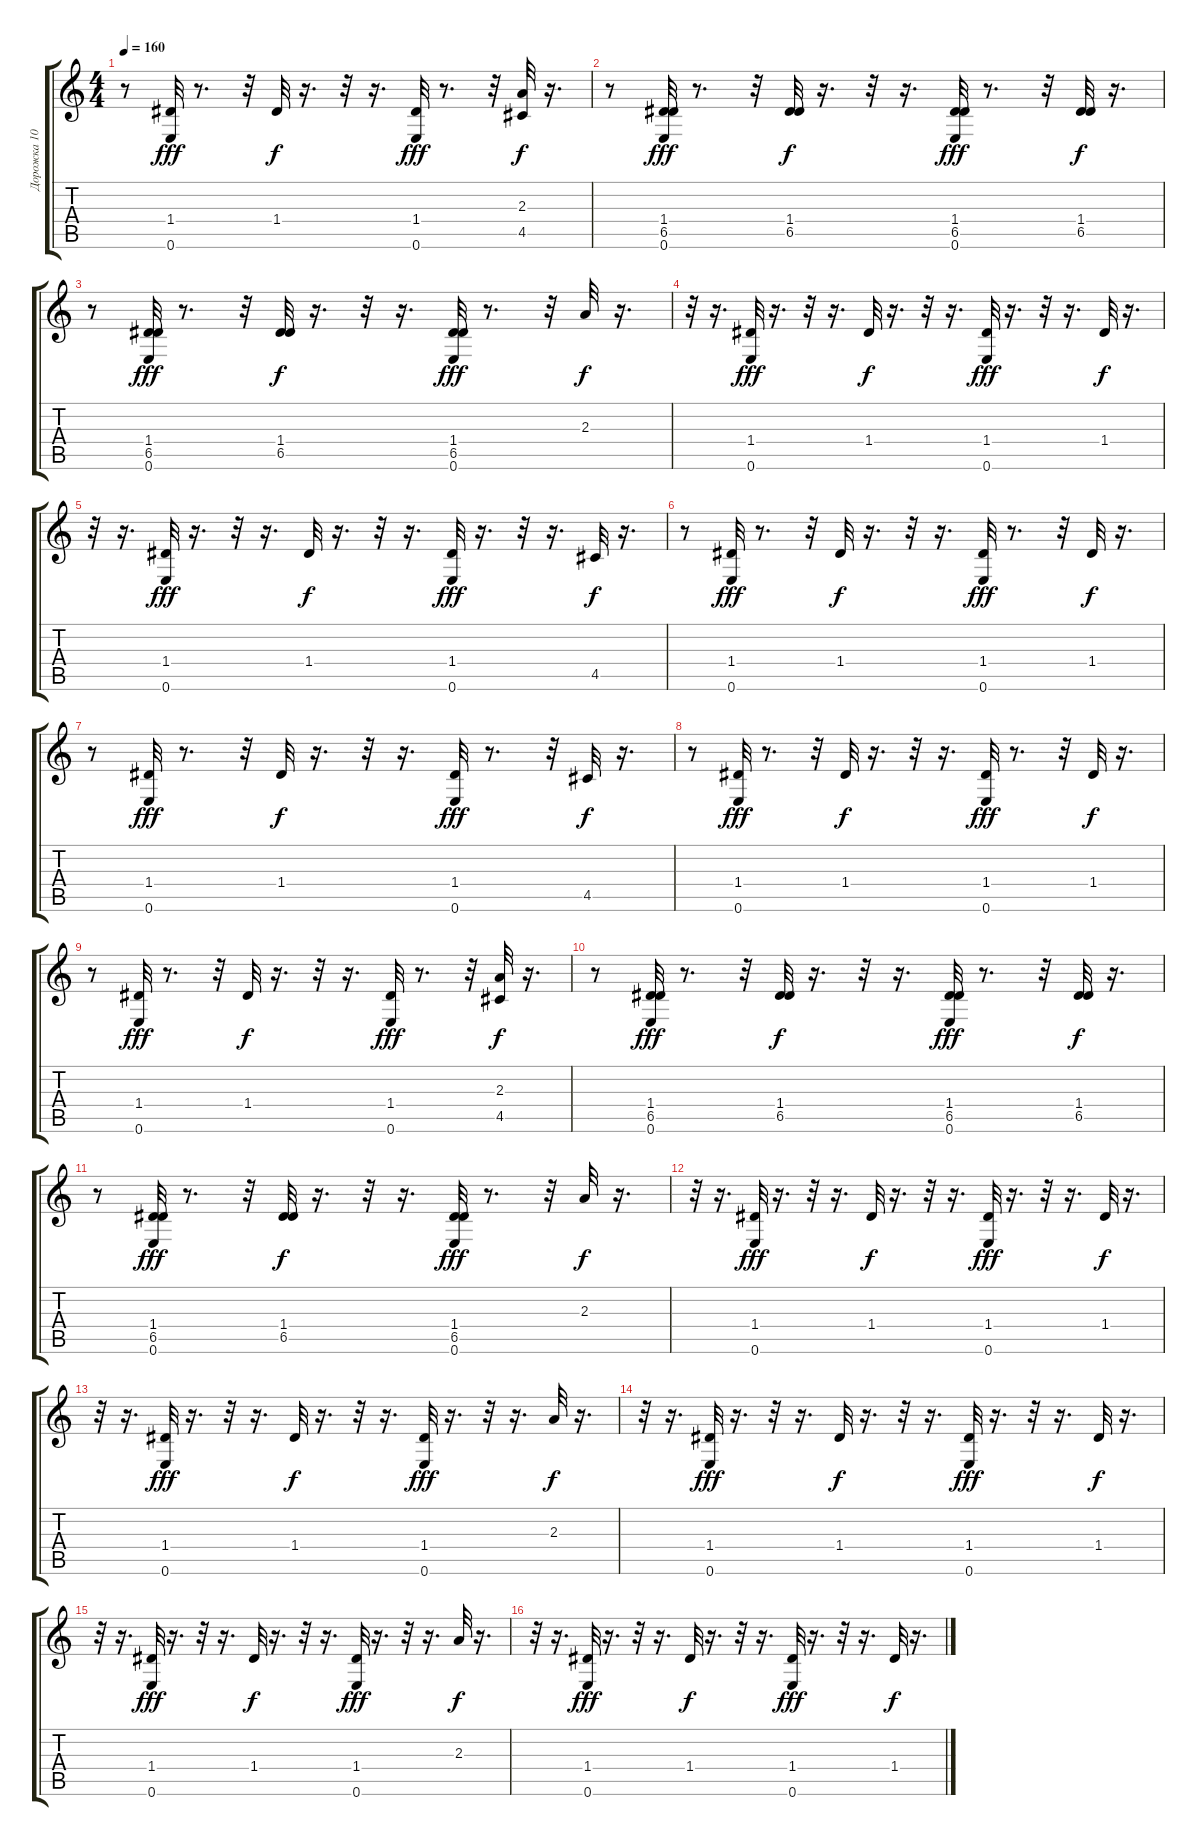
\track ("Дорожка 10" "Дорожка 10") {instrument acousticguitarnylon}
\staff {score tabs}
\tuning (E4 B3 G3 D3 A2 E2) {hide}
\ts (4 4)
\tempo 160
\clef g2
\ks c
r.8{dy f} (1.4 0.6).32{dy fff} r.8{d} r.32 1.4.32{dy f} r.16{d} r.32 r.16{d} (1.4 0.6).32{dy fff} r.8{d} r.32 (2.3 4.5).32{dy f} r.16{d} |
r.8 (1.4 6.5 0.6).32{dy fff} r.8{d} r.32 (1.4 6.5).32{dy f} r.16{d} r.32 r.16{d} (1.4 6.5 0.6).32{dy fff} r.8{d} r.32 (1.4 6.5).32{dy f} r.16{d} |
r.8 (1.4 6.5 0.6).32{dy fff} r.8{d} r.32 (1.4 6.5).32{dy f} r.16{d} r.32 r.16{d} (1.4 6.5 0.6).32{dy fff} r.8{d} r.32 2.3.32{dy f} r.16{d} |
r.32 r.16{d} (1.4 0.6).32{dy fff} r.16{d} r.32 r.16{d} 1.4.32{dy f} r.16{d} r.32 r.16{d} (1.4 0.6).32{dy fff} r.16{d} r.32 r.16{d} 1.4.32{dy f} r.16{d} |
r.32 r.16{d} (1.4 0.6).32{dy fff} r.16{d} r.32 r.16{d} 1.4.32{dy f} r.16{d} r.32 r.16{d} (1.4 0.6).32{dy fff} r.16{d} r.32 r.16{d} 4.5.32{dy f} r.16{d} |
r.8 (1.4 0.6).32{dy fff} r.8{d} r.32 1.4.32{dy f} r.16{d} r.32 r.16{d} (1.4 0.6).32{dy fff} r.8{d} r.32 1.4.32{dy f} r.16{d} |
r.8 (1.4 0.6).32{dy fff} r.8{d} r.32 1.4.32{dy f} r.16{d} r.32 r.16{d} (1.4 0.6).32{dy fff} r.8{d} r.32 4.5.32{dy f} r.16{d} |
r.8 (1.4 0.6).32{dy fff} r.8{d} r.32 1.4.32{dy f} r.16{d} r.32 r.16{d} (1.4 0.6).32{dy fff} r.8{d} r.32 1.4.32{dy f} r.16{d} |
r.8 (1.4 0.6).32{dy fff} r.8{d} r.32 1.4.32{dy f} r.16{d} r.32 r.16{d} (1.4 0.6).32{dy fff} r.8{d} r.32 (2.3 4.5).32{dy f} r.16{d} |
r.8 (1.4 6.5 0.6).32{dy fff} r.8{d} r.32 (1.4 6.5).32{dy f} r.16{d} r.32 r.16{d} (1.4 6.5 0.6).32{dy fff} r.8{d} r.32 (1.4 6.5).32{dy f} r.16{d} |
r.8 (1.4 6.5 0.6).32{dy fff} r.8{d} r.32 (1.4 6.5).32{dy f} r.16{d} r.32 r.16{d} (1.4 6.5 0.6).32{dy fff} r.8{d} r.32 2.3.32{dy f} r.16{d} |
r.32 r.16{d} (1.4 0.6).32{dy fff} r.16{d} r.32 r.16{d} 1.4.32{dy f} r.16{d} r.32 r.16{d} (1.4 0.6).32{dy fff} r.16{d} r.32 r.16{d} 1.4.32{dy f} r.16{d} |
r.32 r.16{d} (1.4 0.6).32{dy fff} r.16{d} r.32 r.16{d} 1.4.32{dy f} r.16{d} r.32 r.16{d} (1.4 0.6).32{dy fff} r.16{d} r.32 r.16{d} 2.3.32{dy f} r.16{d} |
r.32 r.16{d} (1.4 0.6).32{dy fff} r.16{d} r.32 r.16{d} 1.4.32{dy f} r.16{d} r.32 r.16{d} (1.4 0.6).32{dy fff} r.16{d} r.32 r.16{d} 1.4.32{dy f} r.16{d} |
r.32 r.16{d} (1.4 0.6).32{dy fff} r.16{d} r.32 r.16{d} 1.4.32{dy f} r.16{d} r.32 r.16{d} (1.4 0.6).32{dy fff} r.16{d} r.32 r.16{d} 2.3.32{dy f} r.16{d} |
r.32 r.16{d} (1.4 0.6).32{dy fff} r.16{d} r.32 r.16{d} 1.4.32{dy f} r.16{d} r.32 r.16{d} (1.4 0.6).32{dy fff} r.16{d} r.32 r.16{d} 1.4.32{dy f} r.16{d}
